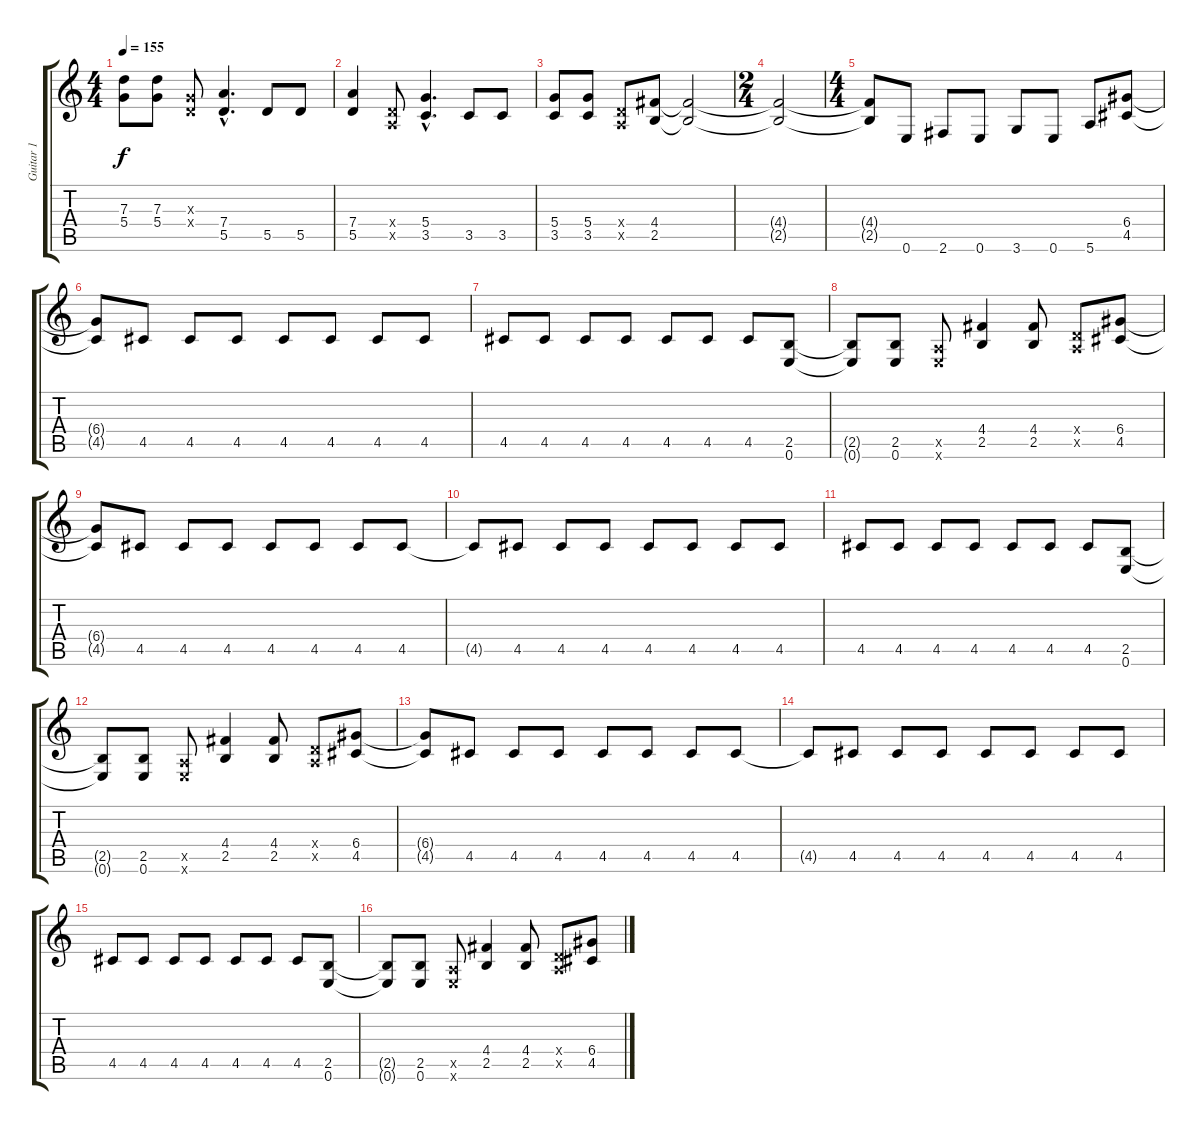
\track ("Guitar 1" "Guitar 1") {instrument distortionguitar}
\staff {score tabs}
\tuning (E4 B3 G3 D3 A2 E2) {hide}
\ts (4 4)
\tempo 155
\clef g2
\ks c
(7.3 5.4).8{dy f} (7.3 5.4).8 (0.3{x} 0.4{x}).8 (7.4{hac} 5.5{hac}).4{d} 5.5.8 5.5.8 |
(7.4 5.5).4 (0.4{x} 0.5{x}).8 (5.4{hac} 3.5{hac}).4{d} 3.5.8 3.5.8 |
(5.4 3.5).8 (5.4 3.5).8 (0.4{x} 0.5{x}).8 (4.4 2.5).8 (4.4{t} 2.5{t}).2 |
\ts (2 4)
(4.4{t} 2.5{t}).2 |
\ts (4 4)
(4.4{t} 2.5{t}).8 0.6.8 2.6.8 0.6.8 3.6.8 0.6.8 5.6.8 (6.4 4.5).8 |
(6.4{t} 4.5{t}).8 4.5.8 4.5.8 4.5.8 4.5.8 4.5.8 4.5.8 4.5.8 |
4.5.8 4.5.8 4.5.8 4.5.8 4.5.8 4.5.8 4.5.8 (2.5 0.6).8 |
(2.5{t} 0.6{t}).8 (2.5 0.6).8 (0.5{x} 0.6{x}).8 (4.4 2.5).4 (4.4 2.5).8 (0.4{x} 0.5{x}).8 (6.4 4.5).8 |
(6.4{t} 4.5{t}).8 4.5.8 4.5.8 4.5.8 4.5.8 4.5.8 4.5.8 4.5.8 |
4.5{t}.8 4.5.8 4.5.8 4.5.8 4.5.8 4.5.8 4.5.8 4.5.8 |
4.5.8 4.5.8 4.5.8 4.5.8 4.5.8 4.5.8 4.5.8 (2.5 0.6).8 |
(2.5{t} 0.6{t}).8 (2.5 0.6).8 (0.5{x} 0.6{x}).8 (4.4 2.5).4 (4.4 2.5).8 (0.4{x} 0.5{x}).8 (6.4 4.5).8 |
(6.4{t} 4.5{t}).8 4.5.8 4.5.8 4.5.8 4.5.8 4.5.8 4.5.8 4.5.8 |
4.5{t}.8 4.5.8 4.5.8 4.5.8 4.5.8 4.5.8 4.5.8 4.5.8 |
4.5.8 4.5.8 4.5.8 4.5.8 4.5.8 4.5.8 4.5.8 (2.5 0.6).8 |
(2.5{t} 0.6{t}).8 (2.5 0.6).8 (0.5{x} 0.6{x}).8 (4.4 2.5).4 (4.4 2.5).8 (0.4{x} 0.5{x}).8 (6.4 4.5).8
